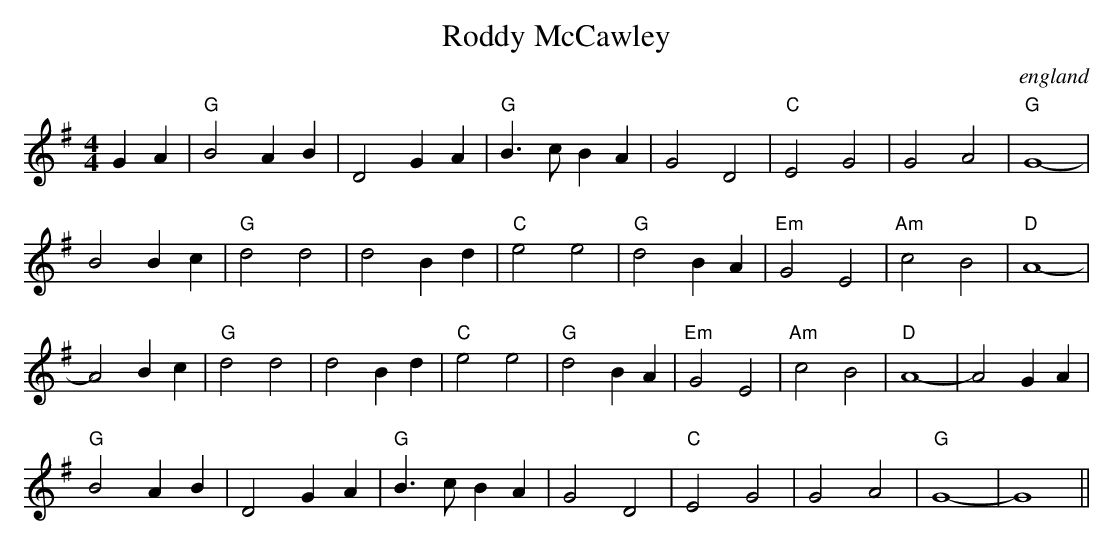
X:1
T:Roddy McCawley
O:england
M:4/4
L:1/4
K:G
GA |"G"B2 AB|D2 GA|"G"B3/2c/2 BA|G2 D2|"C"E2 G2|G2 A2|"G"G4-|
B2 Bc|"G"d2 d2|d2 Bd|"C"e2 e2|"G"d2 BA|"Em"G2 E2|"Am"c2 B2|"D"A4-|
A2 Bc|"G"d2 d2|d2 Bd|"C"e2 e2|"G"d2 BA|"Em"G2 E2|"Am"c2 B2|"D"A4-|A2 GA|
"G"B2 AB|D2 GA|"G"B3/2c/2 BA|G2 D2|"C"E2 G2|G2 A2|"G"G4-|G4||
